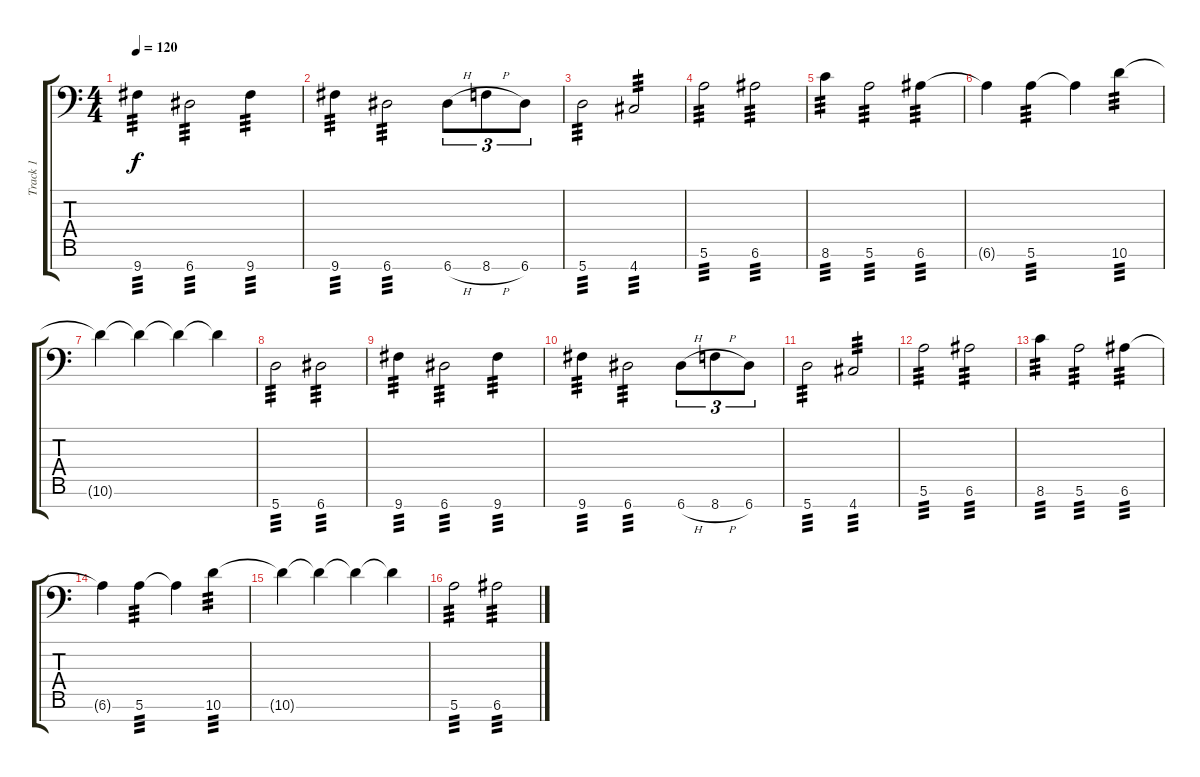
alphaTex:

\track ("Track 1" "Track 1") {instrument overdrivenguitar}
\staff {score tabs}
\tuning (E4 B3 G3 D3 A2 E2 A1) {hide}
\ts (4 4)
\tempo 120
\clef f4
\ks c
9.7.4{tp 3 dy f} 6.7.2{tp 3} 9.7.4{tp 3} |
9.7.4{tp 3} 6.7.2{tp 3} 6.7{h}.8{tu (3 2)} 8.7{h}.8{tu (3 2)} 6.7.8{tu (3 2)} |
5.7.2{tp 3} 4.7.2{tp 3} |
5.6.2{tp 3} 6.6.2{tp 3} |
8.6.4{tp 3} 5.6.2{tp 3} 6.6.4{tp 3} |
6.6{t}.4 5.6.4{tp 3} 5.6{t}.4 10.6.4{tp 3} |
10.6{t}.4 10.6{t}.4 10.6{t}.4 10.6{t}.4 |
5.7.2{tp 3} 6.7.2{tp 3} |
9.7.4{tp 3} 6.7.2{tp 3} 9.7.4{tp 3} |
9.7.4{tp 3} 6.7.2{tp 3} 6.7{h}.8{tu (3 2)} 8.7{h}.8{tu (3 2)} 6.7.8{tu (3 2)} |
5.7.2{tp 3} 4.7.2{tp 3} |
5.6.2{tp 3} 6.6.2{tp 3} |
8.6.4{tp 3} 5.6.2{tp 3} 6.6.4{tp 3} |
6.6{t}.4 5.6.4{tp 3} 5.6{t}.4 10.6.4{tp 3} |
10.6{t}.4 10.6{t}.4 10.6{t}.4 10.6{t}.4 |
5.6.2{tp 3} 6.6.2{tp 3}
